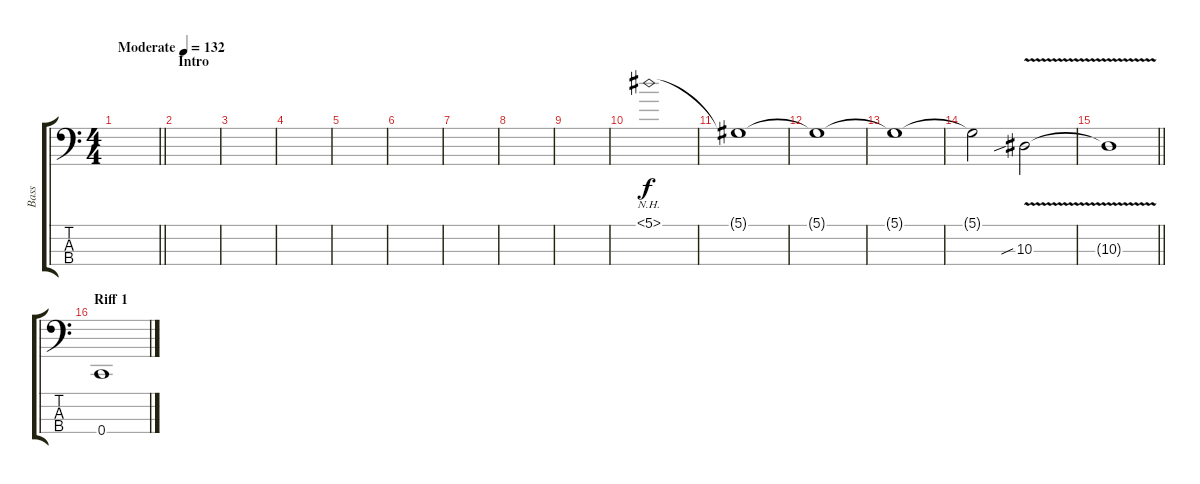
\track ("Bass" "Bass") {instrument electricbasspick}
\staff {score tabs}
\tuning (Eb2 Bb1 F1 C1) {hide}
\ts (4 4)
\tempo (132 "Moderate")
\clef f4
\barLineRight lightlight
\ks c
|
\section ("" "Intro")
|
|
|
|
|
|
|
|
5.1{nh}.1{volume 13} |
5.1{t}.1 |
5.1{t}.1 |
5.1{t}.1 |
5.1{t}.2 10.3{v sib}.2 |
\barLineRight lightlight
10.3{v t}.1 |
\section ("" "Riff 1")
0.4.1
